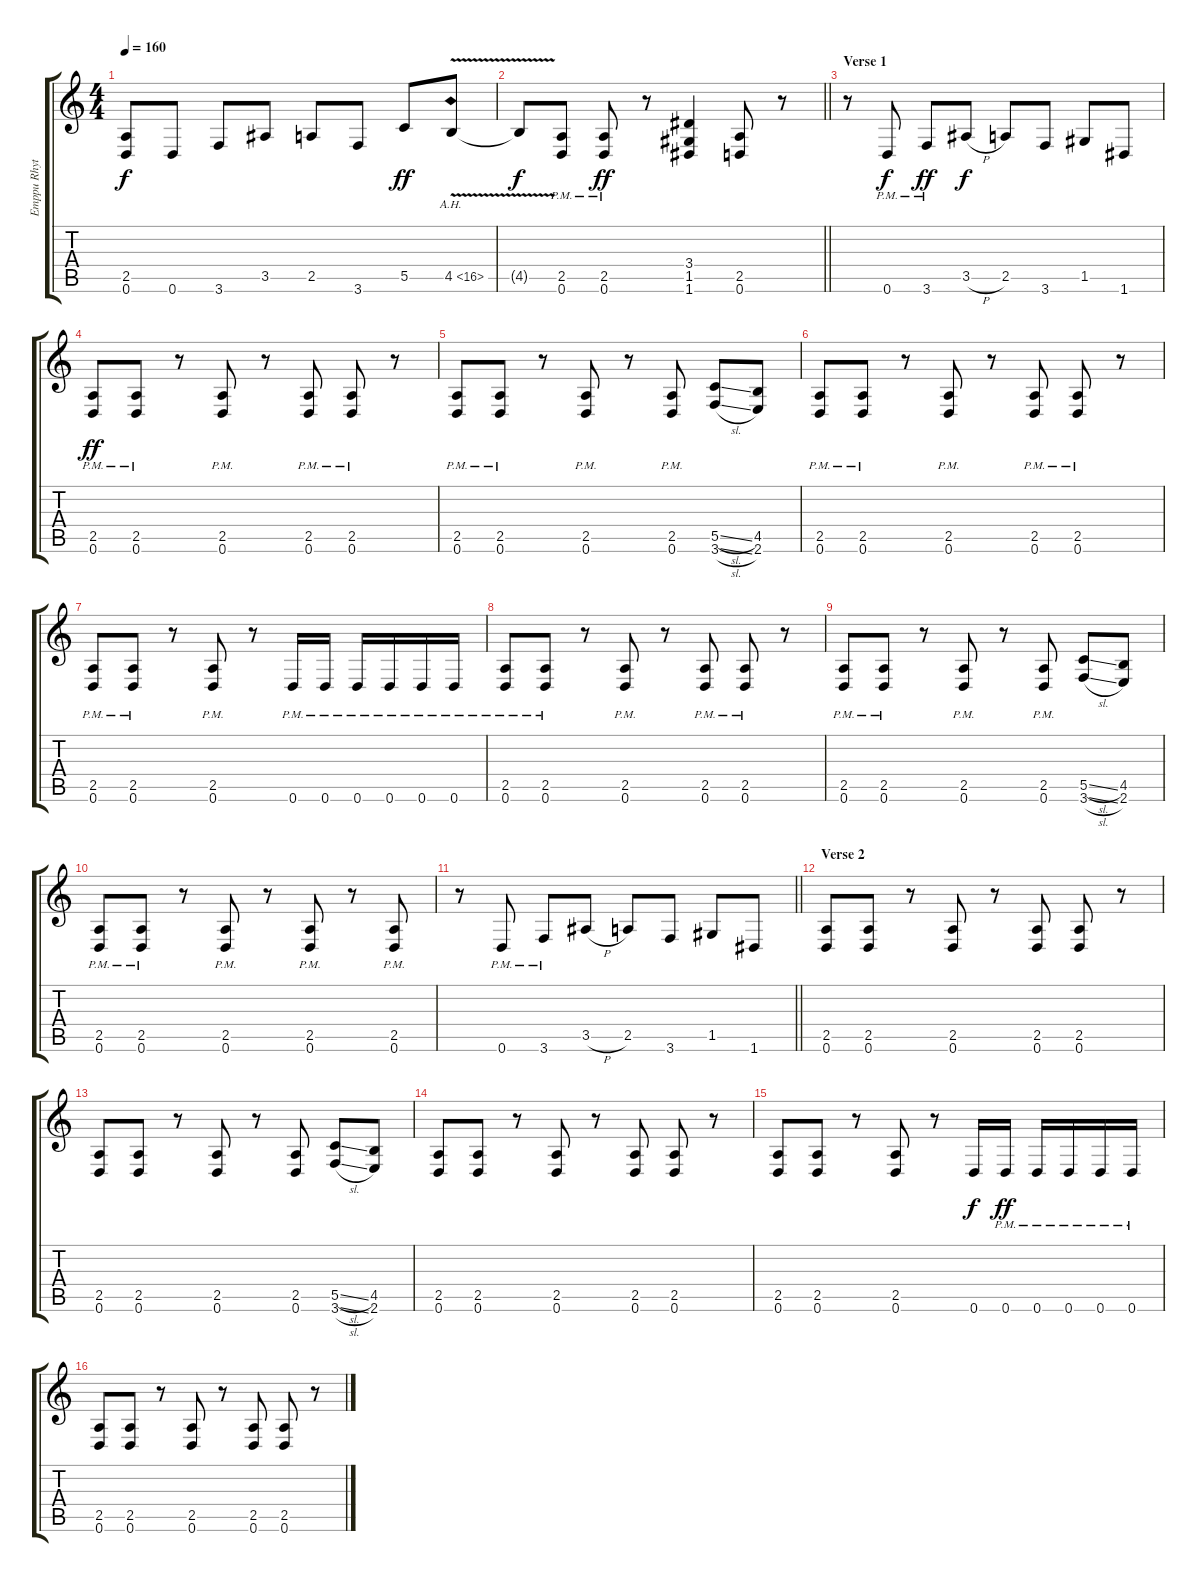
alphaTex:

\track ("Emppu Rhythm" "Emppu Rhyt") {instrument distortionguitar}
\staff {score tabs}
\tuning (D4 A3 F3 C3 G2 D2) {hide}
\ts (4 4)
\tempo 160
\clef g2
\ks c
(2.5{t} 0.6{t}).8{dy f} 0.6.8 3.6.8 3.5.8 2.5.8 3.6.8 5.5.8{dy ff} 4.5{ah 12 v}.8 |
\barLineRight lightlight
4.5{t}.8{dy f} (2.5{pm} 0.6{pm}).8 (2.5{pm} 0.6{pm}).8{dy ff} r.8 (3.4 1.5 1.6).4 (2.5 0.6).8 r.8 |
\section ("" "Verse 1")
r.8 0.6{pm}.8{dy f} 3.6{pm}.8{dy ff} 3.5{h}.8{dy f} 2.5.8 3.6.8 1.5.8 1.6.8 |
(2.5{pm} 0.6{pm}).8{dy ff} (2.5{pm} 0.6{pm}).8 r.8 (2.5{pm} 0.6{pm}).8 r.8 (2.5{pm} 0.6{pm}).8 (2.5{pm} 0.6{pm}).8 r.8 |
(2.5{pm} 0.6{pm}).8 (2.5{pm} 0.6{pm}).8 r.8 (2.5{pm} 0.6{pm}).8 r.8 (2.5{pm} 0.6{pm}).8 (5.5{sl} 3.6{sl}).8 (4.5 2.6).8 |
(2.5{pm} 0.6{pm}).8 (2.5{pm} 0.6{pm}).8 r.8 (2.5{pm} 0.6{pm}).8 r.8 (2.5{pm} 0.6{pm}).8 (2.5{pm} 0.6{pm}).8 r.8 |
(2.5{pm} 0.6{pm}).8 (2.5{pm} 0.6{pm}).8 r.8 (2.5{pm} 0.6{pm}).8 r.8 0.6{pm}.16 0.6{pm}.16 0.6{pm}.16 0.6{pm}.16 0.6{pm}.16 0.6{pm}.16 |
(2.5{pm} 0.6{pm}).8 (2.5{pm} 0.6{pm}).8 r.8 (2.5{pm} 0.6{pm}).8 r.8 (2.5{pm} 0.6{pm}).8 (2.5{pm} 0.6{pm}).8 r.8 |
(2.5{pm} 0.6{pm}).8 (2.5{pm} 0.6{pm}).8 r.8 (2.5{pm} 0.6{pm}).8 r.8 (2.5{pm} 0.6{pm}).8 (5.5{sl} 3.6{sl}).8 (4.5 2.6).8 |
(2.5{pm} 0.6{pm}).8 (2.5{pm} 0.6{pm}).8 r.8 (2.5{pm} 0.6{pm}).8 r.8 (2.5{pm} 0.6{pm}).8 r.8 (2.5{pm} 0.6{pm}).8 |
\barLineRight lightlight
r.8 0.6{pm}.8 3.6{pm}.8 3.5{h}.8 2.5.8 3.6.8 1.5.8 1.6.8 |
\section ("" "Verse 2")
(2.5 0.6).8 (2.5 0.6).8 r.8 (2.5 0.6).8 r.8 (2.5 0.6).8 (2.5 0.6).8 r.8 |
(2.5 0.6).8 (2.5 0.6).8 r.8 (2.5 0.6).8 r.8 (2.5 0.6).8 (5.5{sl} 3.6{sl}).8 (4.5 2.6).8 |
(2.5 0.6).8 (2.5 0.6).8 r.8 (2.5 0.6).8 r.8 (2.5 0.6).8 (2.5 0.6).8 r.8 |
(2.5 0.6).8 (2.5 0.6).8 r.8 (2.5 0.6).8 r.8 0.6.16{dy f} 0.6{pm}.16{dy ff} 0.6{pm}.16 0.6{pm}.16 0.6{pm}.16 0.6{pm}.16 |
(2.5 0.6).8 (2.5 0.6).8 r.8 (2.5 0.6).8 r.8 (2.5 0.6).8 (2.5 0.6).8 r.8
